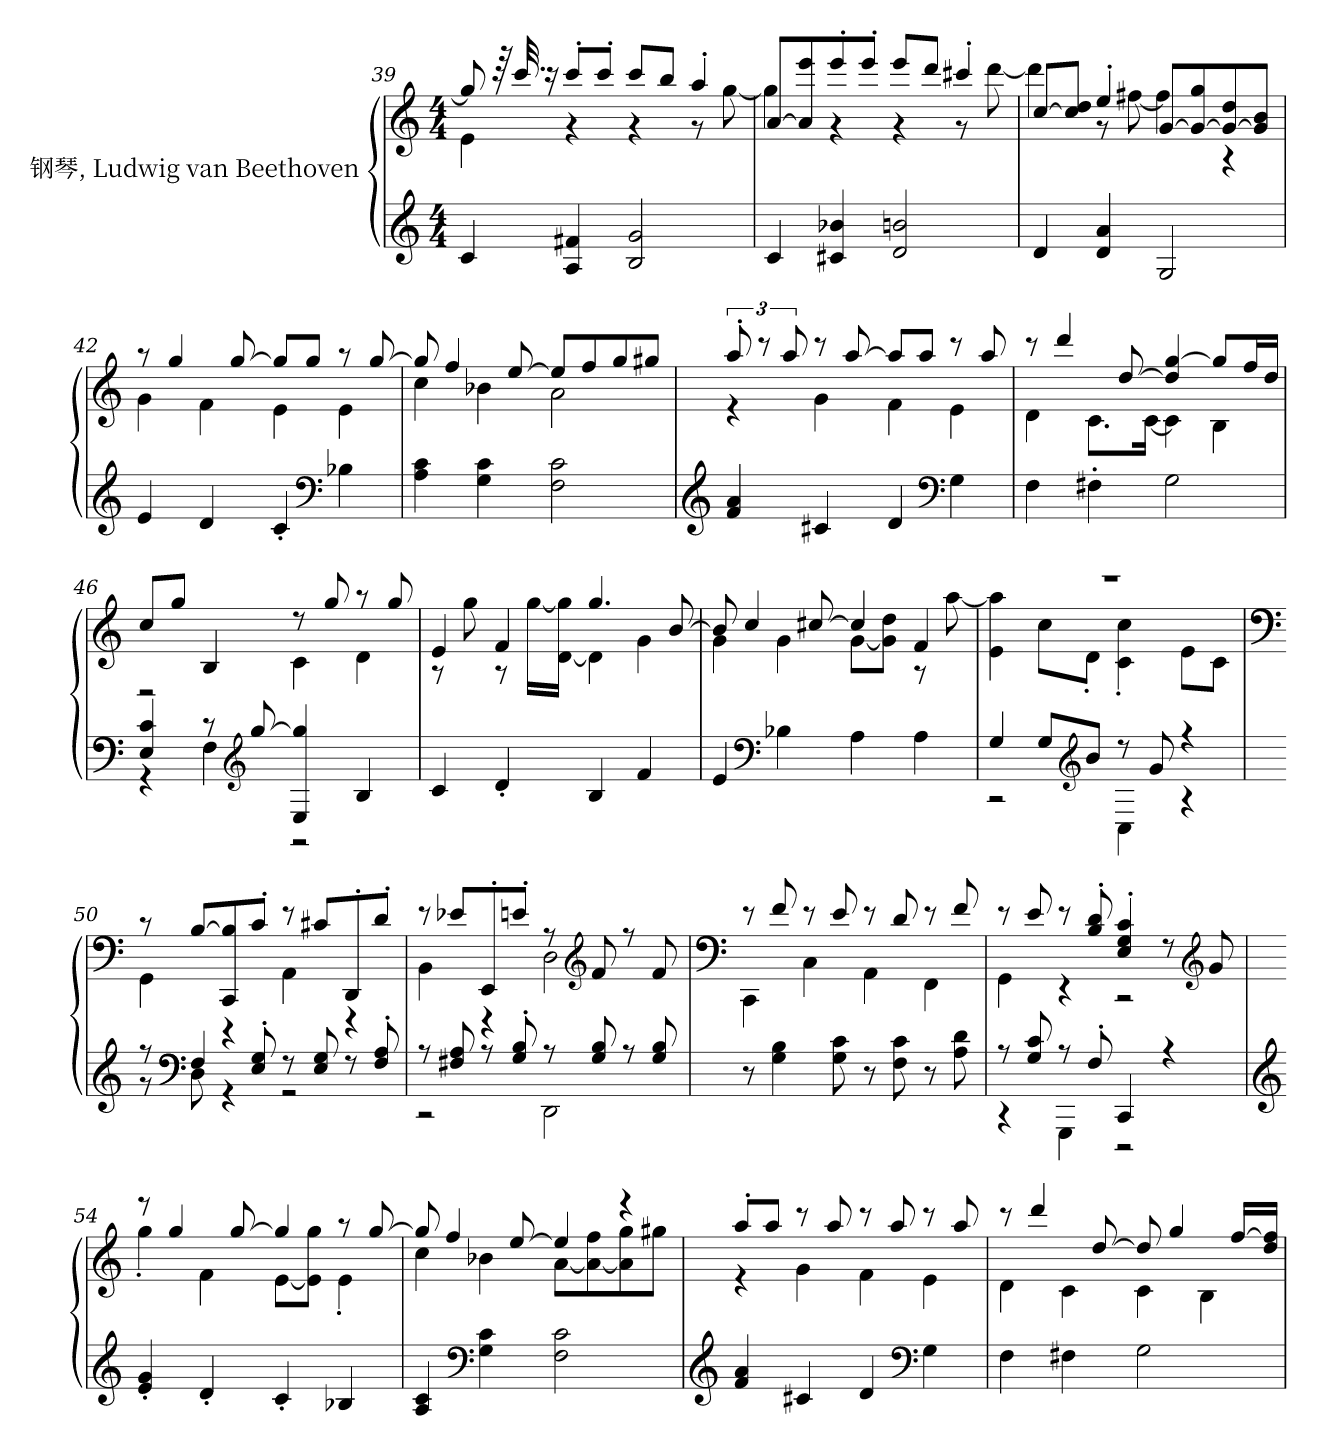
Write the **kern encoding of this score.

**kern	**kern
*part1	*part1
*staff2	*staff1
*I"钢琴, Ludwig van Beethoven	*
!!LO:LB:g=z
*clefG2	*clefG2
*k[]	*k[]
*M4/4	*M4/4
=39	=39
*	*^
4c/	8gg/]	4e\
.	64r	.
.	32.ccc/	.
.	16r	.
4A/ 4f#X/	8ccc'/L	4r
.	8ccc'/J	.
2B/ 2g/	8ccc/L	4r
.	8bb/J	.
.	4aa'/	8r
.	.	[8gg\
=40	=40	=40
4c/	[8a/L	4gg\]
.	8a/] 8eee/	.
4c#X/ 4b-X/	8eee'/	4r
.	8eee'/J	.
2d/ 2bn/	8eee/L	4r
.	8ddd/J	.
.	4ccc#X'/	8r
.	.	[8ddd\
=41	=41	=41
4d/	[8cc/L	4ddd\]
.	8cc/] 8dd/J	.
4d/ 4a/	4ee'/	8r
.	.	[8ff#X\
2G/	[8g/L	4ff#\]
.	8g/_ 8gg/	.
.	8g/_ 8dd/	4r
.	8g/] 8b/J	.
!!LO:LB:g=z	!!
=42	=42	=42
4e/	8r	4g\
.	4gg/	.
4d/	.	4f\
.	[8gg/	.
4c'/	8gg/L]	4e\
.	8gg/J	.
*clefF4	*	*
4B-X\	8r	4e\
.	[8gg/	.
=43	=43	=43
4A\ 4c\	8gg/]	4cc\
.	4ff/	.
4G\ 4c\	.	4b-X\
.	[8ee/	.
2F\ 2c\	8ee/L]	2a\
.	8ff/	.
.	8gg/	.
.	8gg#X/J	.
=44	=44	=44
*clefG2	*	*
4f/ 4a/	12aa'/	4r
.	12r	.
.	12aa/	.
4c#X/	8r	4g\
.	[8aa/	.
4d/	8aa/L]	4f\
.	8aa/J	.
*clefF4	*	*
4G\	8r	4e\
.	8aa/	.
!!LO:LB:g=z	!!
=45	=45	=45
4F\	8r	4d\
.	4ddd/	.
4F#X'\	.	8.c\L
.	[8dd/	.
.	.	[16c\Jk
2G\	4dd/] [4gg/	4c\]
.	8gg/L]	4B\
.	16ff/L	.
.	16dd/JJ	.
=46	=46	=46
*^	*	*
4E/ 4c/	4r	8cc/L	2r
.	.	8gg/J	.
8r	4F\	4B/	.
*clefG2	*	*	*
[8gg/	.	.	.
4E/ 4gg/]	2r	8r	4c\
.	.	8gg/	.
4B/	.	8r	4d\
.	.	8gg/	.
*v	*v	*	*
=47	=47	=47
4c/	4e/	8r
.	.	8gg\
4d'/	4f/	8r
.	.	[16gg\LL
.	.	[16d\ 16gg\]JJ
4B/	4.gg/	4d\]
4f/	.	4g\
.	[8b/	.
!!LO:LB:g=z	!!
=48	=48	=48
4e/	8b/]	4g\
.	4cc/	.
*clefF4	*	*
4B-X\	.	4g\
.	[8cc#X/	.
4A\	4cc#/]	[8g\L
.	.	8g\] 8dd\J
4A\	4f/	8r
.	.	[8aa\
=49	=49	=49
*^	*	*
4G/	2r	1r	4e\ 4aa\]
8G/L	.	.	8cc\L
*clefG2	*	*	*
8b/J	.	.	8d'\J
8r	4C\	.	4c\' 4cc\'
8g/	.	.	.
4r	4r	.	8e\L
.	.	.	8c\J
=50	=50	=50	=50
*	*	*clefF4	*
8r	8r	8r	4GG\
*clefF4	*	*	*
4F/	8D\	[8B/L	.
.	4r	8CC/ 8B/]	4r
8E/' 8G/'	.	8c'/J	.
8r	2r	8r	4AA\
8E/ 8G/	.	8c#X/L	.
8r	.	8DD'/	4r
8F/' 8A/'	.	8d'/J	.
!!LO:PB:g=z	!!
=51	=51	=51	=51
8r	2r	8r	4BB\
8F#X/ 8A/	.	8e-X/L	.
8r	.	8EE'/	4r
8G/' 8B/'	.	8en'/J	.
8r	2DD\	8r	2D\
*	*	*clefG2	*
8G/ 8B/	.	8f/	.
8r	.	8r	.
8G/ 8B/	.	8f/	.
*v	*v	*	*
=52	=52	=52
*	*clefF4	*
8r	8r	4CC\
4G\ 4B\	8f/	.
.	8r	4C\
8G\ 8c\	8e/	.
8r	8r	4AA\
8F\ 8c\	8d/	.
8r	8r	4FF\
8A\ 8d\	8f/	.
=53	=53	=53
*^	*	*
8r	4r	8r	4GG\
8G/ 8c/	.	8e/	.
8r	4GGG\	8r	4r
8F'/	.	8B/' 8d/'	.
4CC/	2r	4E/' 4G/' 4c/'	2r
4r	.	8r	.
*	*	*clefG2	*
.	.	8g/	.
*v	*v	*	*
!!LO:LB:g=z	!!
=54	=54	=54
*clefG2	*	*
4e/' 4g/'	8r	4gg'\
.	4gg/	.
4d'/	.	4f\
.	[8gg/	.
4c'/	4gg/]	[8e\L
.	.	8e\] 8gg\J
4B-X/	8r	4e'\
.	[8gg/	.
=55	=55	=55
4A/ 4c/	8gg/]	4cc\
.	4ff/	.
*clefF4	*	*
4G\ 4c\	.	4b-X\
.	[8ee/	.
2F\ 2c\	4ee/]	[8a\L
.	.	8a\_ 8ff\
.	4r	8a\] 8gg\
.	.	8gg#X\J
=56	=56	=56
*clefG2	*	*
4f/ 4a/	8aa'/L	4r
.	8aa/J	.
4c#X/	8r	4g\
.	8aa/	.
4d/	8r	4f\
.	8aa/	.
*clefF4	*	*
4G\	8r	4e\
.	8aa/	.
!!LO:LB:g=z	!!
=57	=57	=57
4F\	8r	4d\
.	4ddd/	.
4F#X\	.	4c\
.	[8dd/	.
2G\	8dd/]	4c\
.	4gg/	.
.	.	4B\
.	[16ff/LL	.
.	16dd/ 16ff/]JJ	.
*	*v	*v
=	=
*-	*-
